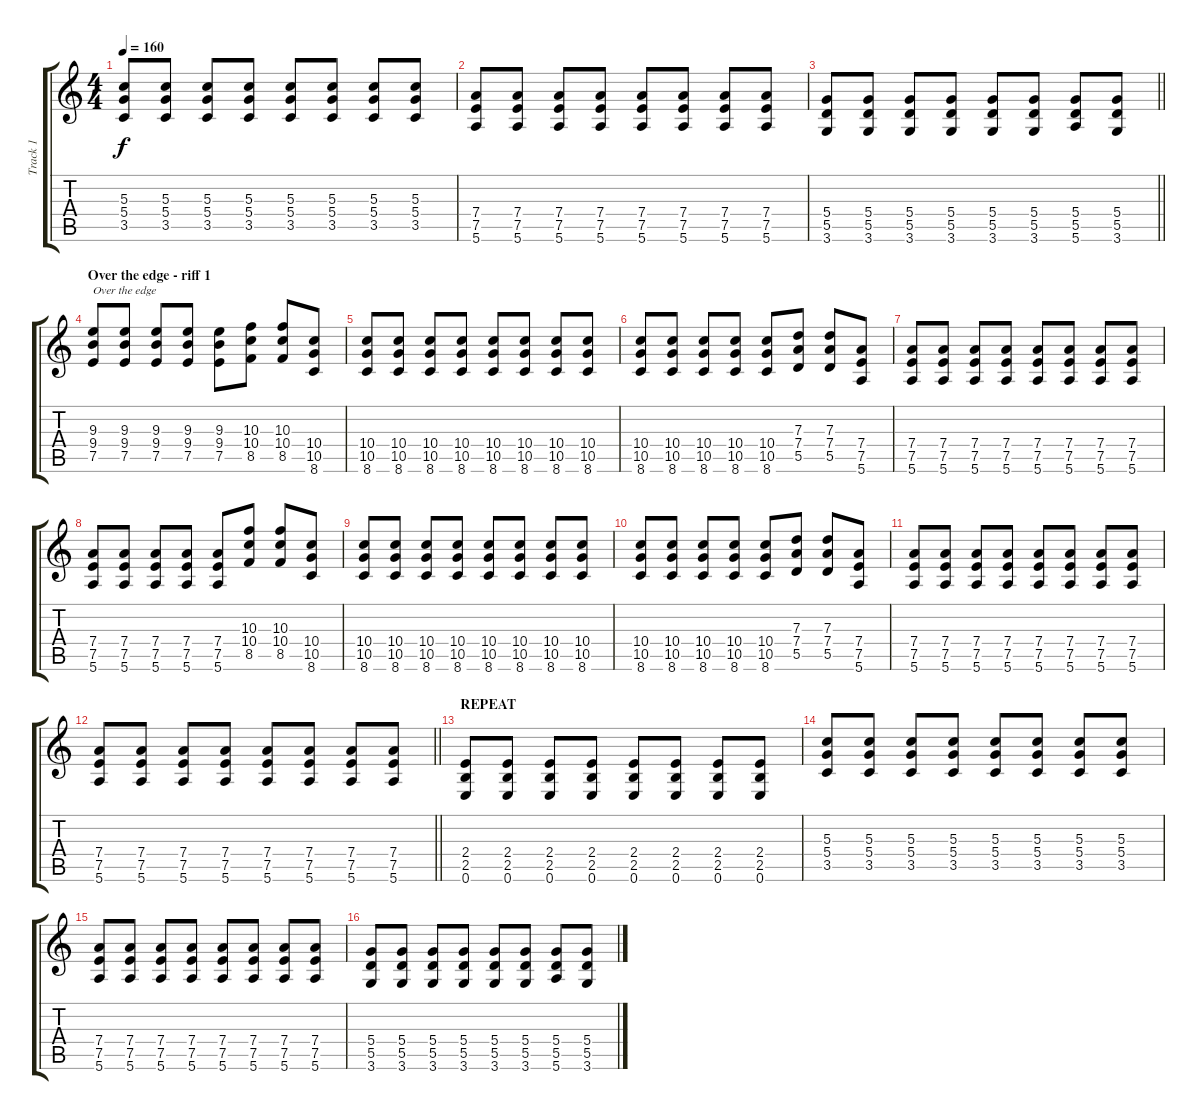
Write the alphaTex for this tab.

\track ("Track 1" "Track 1") {instrument electricguitarclean}
\staff {score tabs}
\tuning (E4 B3 G3 D3 A2 E2) {hide}
\ts (4 4)
\tempo 160
\clef g2
\ks c
(5.3 5.4 3.5).8{dy f} (5.3 5.4 3.5).8 (5.3 5.4 3.5).8 (5.3 5.4 3.5).8 (5.3 5.4 3.5).8 (5.3 5.4 3.5).8 (5.3 5.4 3.5).8 (5.3 5.4 3.5).8 |
(7.4 7.5 5.6).8 (7.4 7.5 5.6).8 (7.4 7.5 5.6).8 (7.4 7.5 5.6).8 (7.4 7.5 5.6).8 (7.4 7.5 5.6).8 (7.4 7.5 5.6).8 (7.4 7.5 5.6).8 |
\barLineRight lightlight
(5.4 5.5 3.6).8 (5.4 5.5 3.6).8 (5.4 5.5 3.6).8 (5.4 5.5 3.6).8 (5.4 5.5 3.6).8 (5.4 5.5 3.6).8 (5.4 5.5 5.6).8 (5.4 5.5 3.6).8 |
\section ("" "Over the edge - riff 1")
(9.3 9.4 7.5).8{txt "Over the edge"} (9.3 9.4 7.5).8 (9.3 9.4 7.5).8 (9.3 9.4 7.5).8 (9.3 9.4 7.5).8 (10.3 10.4 8.5).8 (10.3 10.4 8.5).8 (10.4 10.5 8.6).8 |
(10.4 10.5 8.6).8 (10.4 10.5 8.6).8 (10.4 10.5 8.6).8 (10.4 10.5 8.6).8 (10.4 10.5 8.6).8 (10.4 10.5 8.6).8 (10.4 10.5 8.6).8 (10.4 10.5 8.6).8 |
(10.4 10.5 8.6).8 (10.4 10.5 8.6).8 (10.4 10.5 8.6).8 (10.4 10.5 8.6).8 (10.4 10.5 8.6).8 (7.3 7.4 5.5).8 (7.3 7.4 5.5).8 (7.4 7.5 5.6).8 |
(7.4 7.5 5.6).8 (7.4 7.5 5.6).8 (7.4 7.5 5.6).8 (7.4 7.5 5.6).8 (7.4 7.5 5.6).8 (7.4 7.5 5.6).8 (7.4 7.5 5.6).8 (7.4 7.5 5.6).8 |
(7.4 7.5 5.6).8 (7.4 7.5 5.6).8 (7.4 7.5 5.6).8 (7.4 7.5 5.6).8 (7.4 7.5 5.6).8 (10.3 10.4 8.5).8 (10.3 10.4 8.5).8 (10.4 10.5 8.6).8 |
(10.4 10.5 8.6).8 (10.4 10.5 8.6).8 (10.4 10.5 8.6).8 (10.4 10.5 8.6).8 (10.4 10.5 8.6).8 (10.4 10.5 8.6).8 (10.4 10.5 8.6).8 (10.4 10.5 8.6).8 |
(10.4 10.5 8.6).8 (10.4 10.5 8.6).8 (10.4 10.5 8.6).8 (10.4 10.5 8.6).8 (10.4 10.5 8.6).8 (7.3 7.4 5.5).8 (7.3 7.4 5.5).8 (7.4 7.5 5.6).8 |
(7.4 7.5 5.6).8 (7.4 7.5 5.6).8 (7.4 7.5 5.6).8 (7.4 7.5 5.6).8 (7.4 7.5 5.6).8 (7.4 7.5 5.6).8 (7.4 7.5 5.6).8 (7.4 7.5 5.6).8 |
\barLineRight lightlight
(7.4 7.5 5.6).8 (7.4 7.5 5.6).8 (7.4 7.5 5.6).8 (7.4 7.5 5.6).8 (7.4 7.5 5.6).8 (7.4 7.5 5.6).8 (7.4 7.5 5.6).8 (7.4 7.5 5.6).8 |
\section ("" "REPEAT")
(2.4 2.5 0.6).8 (2.4 2.5 0.6).8 (2.4 2.5 0.6).8 (2.4 2.5 0.6).8 (2.4 2.5 0.6).8 (2.4 2.5 0.6).8 (2.4 2.5 0.6).8 (2.4 2.5 0.6).8 |
(5.3 5.4 3.5).8 (5.3 5.4 3.5).8 (5.3 5.4 3.5).8 (5.3 5.4 3.5).8 (5.3 5.4 3.5).8 (5.3 5.4 3.5).8 (5.3 5.4 3.5).8 (5.3 5.4 3.5).8 |
(7.4 7.5 5.6).8 (7.4 7.5 5.6).8 (7.4 7.5 5.6).8 (7.4 7.5 5.6).8 (7.4 7.5 5.6).8 (7.4 7.5 5.6).8 (7.4 7.5 5.6).8 (7.4 7.5 5.6).8 |
(5.4 5.5 3.6).8 (5.4 5.5 3.6).8 (5.4 5.5 3.6).8 (5.4 5.5 3.6).8 (5.4 5.5 3.6).8 (5.4 5.5 3.6).8 (5.4 5.5 5.6).8 (5.4 5.5 3.6).8
